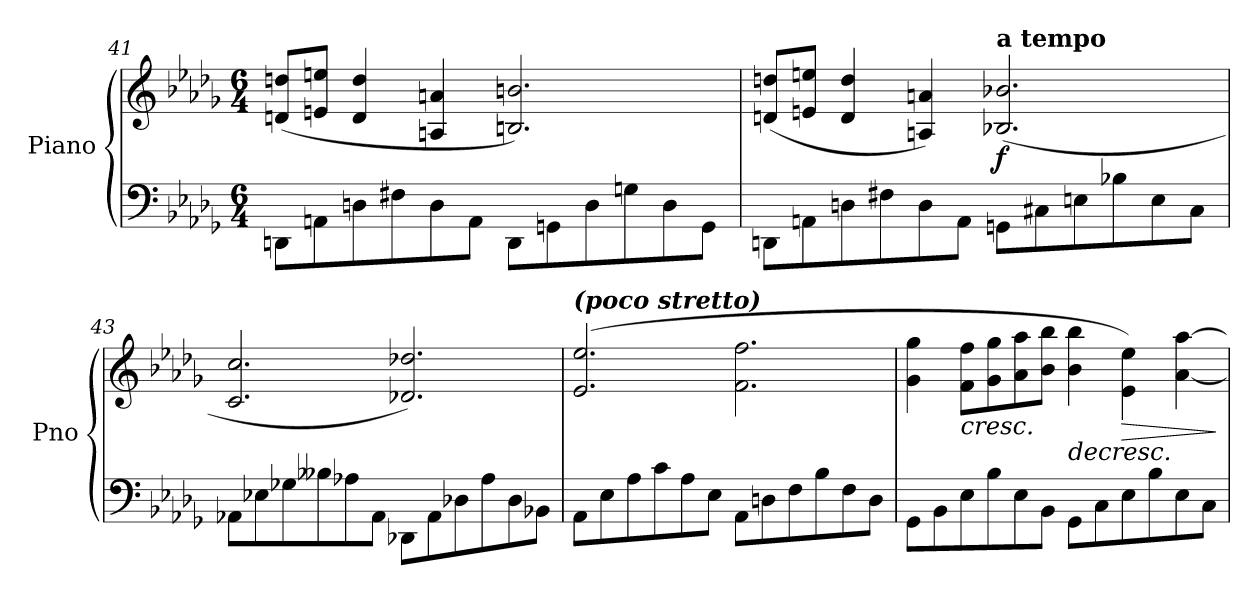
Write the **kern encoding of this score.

**kern	**kern	**dynam
*part1	*part1	*part1
*staff2	*staff1	*staff1/2
*I"Piano	*	*
*I'Pno	*	*
!!LO:LB:g=z
*clefF4	*clefG2	*
*k[b-e-a-d-g-]	*k[b-e-a-d-g-]	*
*M6/4	*M6/4	*
=41	=41	=41
8DDn\L	(8dn/ 8ddn/L	.
8AAn\	8en/ 8een/J	.
8Dn\	4d/ 4dd/	.
8F#X\	.	.
8D\	4An/ 4an/	.
8AA\J	.	.
8DD\L	2.Bn/ 2.bn/)	.
8GGn\	.	.
8D\	.	.
8Gn\	.	.
8D\	.	.
8GG\J	.	.
=42	=42	=42
8DDn\L	(8dn/ 8ddn/L	.
8AAn\	8en/ 8een/J	.
8Dn\	4d/ 4dd/	.
8F#X\	.	.
8D\	4An/ 4an/)	.
8AA\J	.	.
!	!LO:TX:a:B:t=a tempo	!
!	!	!LO:DY:b
8GGn\L	(2.B-X/ 2.b-X/	f
8C#X\	.	.
8En\	.	.
8B-X\	.	.
8E\	.	.
8C#\J	.	.
=43	=43	=43
8AA-X\L	2.c/ 2.cc/	.
8E-X\	.	.
8G-X\	.	.
8B--X\	.	.
8A-X\	.	.
8AA-\J	.	.
8DD-X\L	2.d-X/ 2.dd-X/)	.
8AA-\	.	.
8D-X\	.	.
8A-\	.	.
8D-\	.	.
8BB-X\J	.	.
!!LO:LB:g=z
=44	=44	=44
!	!LO:TX:a:Bi:t=(poco stretto)	!
8AA-\L	(2.e-/ 2.ee-/	.
8E-\	.	.
8A-\	.	.
8c\	.	.
8A-\	.	.
8E-\J	.	.
8AA-\L	2.f\ 2.ff\	.
8Dn\	.	.
8F\	.	.
8B-\	.	.
8F\	.	.
8D\J	.	.
=45	=45	=45
8GG-\L	4g-\ 4gg-\	.
8BB-\	.	.
!	!	!LO:HP:b
8E-\	8f\ 8ff\L	<
8B-\	8g-\ 8gg-\	.
8E-\	8a-\ 8aa-\	.
8BB-\J	8b-\ 8bb-\J	.
!	!	!LO:HP:b
8GG-\L	4b-\ 4bb-\	>
8C\	.	.
!	!	!LO:HP:b
8E-\	4e-\ 4ee-\)	>
8B-\	.	.
8E-\	[4a-\ [4aa-\	.
8C\J	.	.
.	.	[ ] ]
=	=	=
*-	*-	*-
